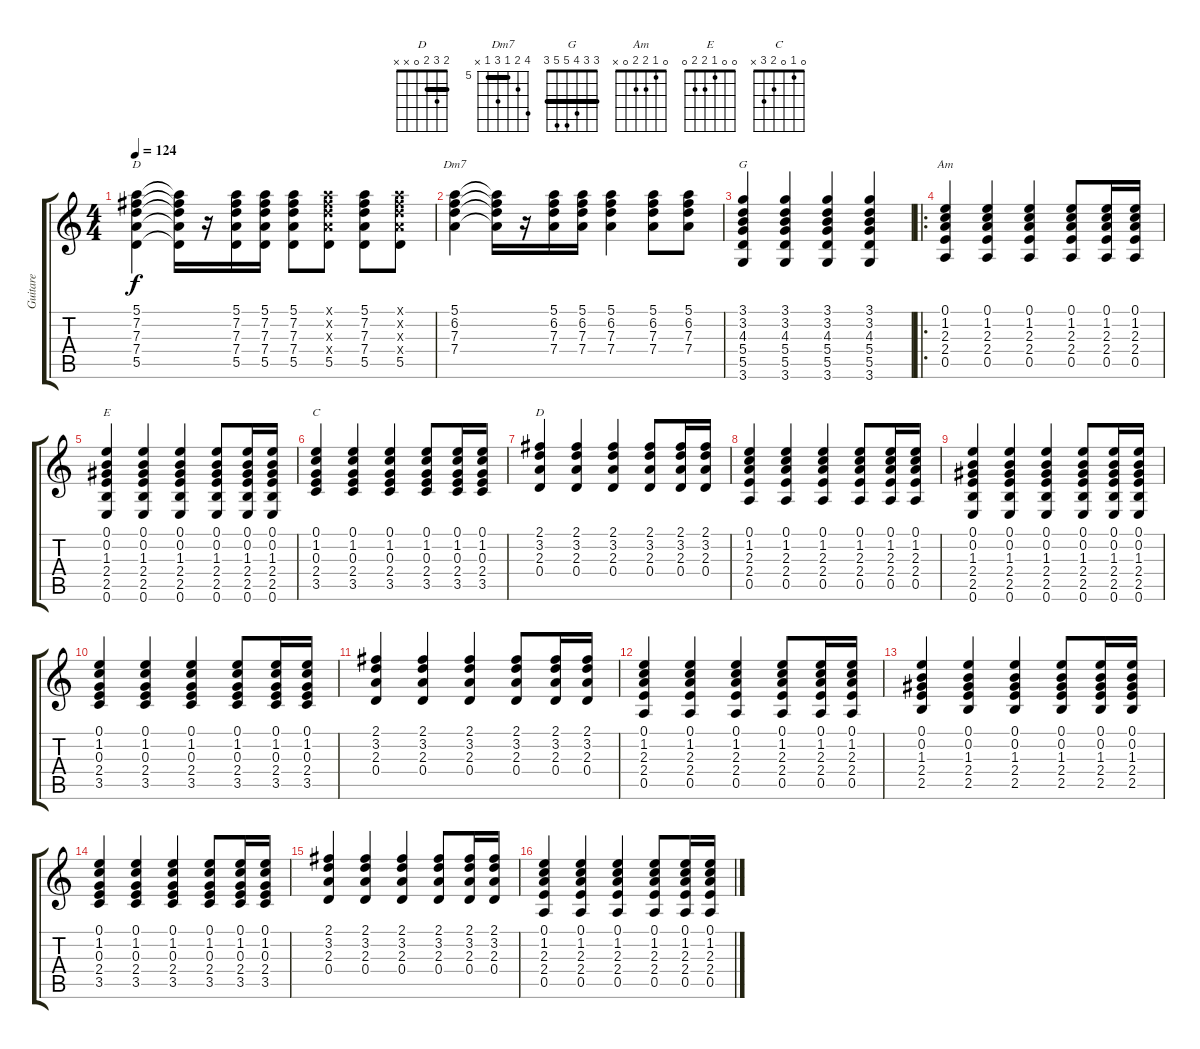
\track ("Guitare" "Guitare") {instrument overdrivenguitar}
\staff {score tabs}
\tuning (E4 B3 G3 D3 A2 E2) {hide}
\chord ("D" 5 7 7 7 5 x) {firstfret 5 barre 5}
\chord ("Dm7" 8 6 5 7 5 x) {firstfret 5 barre 5}
\chord ("G" 3 3 4 5 5 3) {barre 3}
\chord ("Am" 0 1 2 2 0 x)
\chord ("E" 0 0 1 2 2 0)
\chord ("C" 0 1 0 2 3 x)
\chord ("D" 2 3 2 0 x x) {barre 2}
\ts (4 4)
\tempo 124
\clef g2
\ks c
(5.1 7.2 7.3 7.4 5.5).4{ch "D" dy f} (5.1{t} 7.2{t} 7.3{t} 7.4{t} 5.5{t}).16 r.16 (5.1 7.2 7.3 7.4 5.5).16 (5.1 7.2 7.3 7.4 5.5).16 (5.1 7.2 7.3 7.4 5.5).8 (5.1{x} 7.2{x} 7.3{x} 7.4{x} 5.5).8 (5.1 7.2 7.3 7.4 5.5).8 (5.1{x} 7.2{x} 7.3{x} 7.4{x} 5.5).8 |
(5.1 6.2 7.3 7.4).4{ch "Dm7"} (5.1{t} 6.2{t} 7.3{t} 7.4{t}).16 r.16 (5.1 6.2 7.3 7.4).16 (5.1 6.2 7.3 7.4).16 (5.1 6.2 7.3 7.4).4 (5.1 6.2 7.3 7.4).8 (5.1 6.2 7.3 7.4).8 |
(3.1 3.2 4.3 5.4 5.5 3.6).4{ch "G"} (3.1 3.2 4.3 5.4 5.5 3.6).4 (3.1 3.2 4.3 5.4 5.5 3.6).4 (3.1 3.2 4.3 5.4 5.5 3.6).4 |
\ro
(0.1 1.2 2.3 2.4 0.5).4{ch "Am"} (0.1 1.2 2.3 2.4 0.5).4 (0.1 1.2 2.3 2.4 0.5).4 (0.1 1.2 2.3 2.4 0.5).8 (0.1 1.2 2.3 2.4 0.5).16 (0.1 1.2 2.3 2.4 0.5).16 |
(0.1 0.2 1.3 2.4 2.5 0.6).4{ch "E"} (0.1 0.2 1.3 2.4 2.5 0.6).4 (0.1 0.2 1.3 2.4 2.5 0.6).4 (0.1 0.2 1.3 2.4 2.5 0.6).8 (0.1 0.2 1.3 2.4 2.5 0.6).16 (0.1 0.2 1.3 2.4 2.5 0.6).16 |
(0.1 1.2 0.3 2.4 3.5).4{ch "C"} (0.1 1.2 0.3 2.4 3.5).4 (0.1 1.2 0.3 2.4 3.5).4 (0.1 1.2 0.3 2.4 3.5).8 (0.1 1.2 0.3 2.4 3.5).16 (0.1 1.2 0.3 2.4 3.5).16 |
(2.1 3.2 2.3 0.4).4{ch "D"} (2.1 3.2 2.3 0.4).4 (2.1 3.2 2.3 0.4).4 (2.1 3.2 2.3 0.4).8 (2.1 3.2 2.3 0.4).16 (2.1 3.2 2.3 0.4).16 |
(0.1 1.2 2.3 2.4 0.5).4 (0.1 1.2 2.3 2.4 0.5).4 (0.1 1.2 2.3 2.4 0.5).4 (0.1 1.2 2.3 2.4 0.5).8 (0.1 1.2 2.3 2.4 0.5).16 (0.1 1.2 2.3 2.4 0.5).16 |
(0.1 0.2 1.3 2.4 2.5 0.6).4 (0.1 0.2 1.3 2.4 2.5 0.6).4 (0.1 0.2 1.3 2.4 2.5 0.6).4 (0.1 0.2 1.3 2.4 2.5 0.6).8 (0.1 0.2 1.3 2.4 2.5 0.6).16 (0.1 0.2 1.3 2.4 2.5 0.6).16 |
(0.1 1.2 0.3 2.4 3.5).4 (0.1 1.2 0.3 2.4 3.5).4 (0.1 1.2 0.3 2.4 3.5).4 (0.1 1.2 0.3 2.4 3.5).8 (0.1 1.2 0.3 2.4 3.5).16 (0.1 1.2 0.3 2.4 3.5).16 |
(2.1 3.2 2.3 0.4).4 (2.1 3.2 2.3 0.4).4 (2.1 3.2 2.3 0.4).4 (2.1 3.2 2.3 0.4).8 (2.1 3.2 2.3 0.4).16 (2.1 3.2 2.3 0.4).16 |
(0.1 1.2 2.3 2.4 0.5).4 (0.1 1.2 2.3 2.4 0.5).4 (0.1 1.2 2.3 2.4 0.5).4 (0.1 1.2 2.3 2.4 0.5).8 (0.1 1.2 2.3 2.4 0.5).16 (0.1 1.2 2.3 2.4 0.5).16 |
(0.1 0.2 1.3 2.4 2.5).4 (0.1 0.2 1.3 2.4 2.5).4 (0.1 0.2 1.3 2.4 2.5).4 (0.1 0.2 1.3 2.4 2.5).8 (0.1 0.2 1.3 2.4 2.5).16 (0.1 0.2 1.3 2.4 2.5).16 |
(0.1 1.2 0.3 2.4 3.5).4 (0.1 1.2 0.3 2.4 3.5).4 (0.1 1.2 0.3 2.4 3.5).4 (0.1 1.2 0.3 2.4 3.5).8 (0.1 1.2 0.3 2.4 3.5).16 (0.1 1.2 0.3 2.4 3.5).16 |
(2.1 3.2 2.3 0.4).4 (2.1 3.2 2.3 0.4).4 (2.1 3.2 2.3 0.4).4 (2.1 3.2 2.3 0.4).8 (2.1 3.2 2.3 0.4).16 (2.1 3.2 2.3 0.4).16 |
(0.1 1.2 2.3 2.4 0.5).4 (0.1 1.2 2.3 2.4 0.5).4 (0.1 1.2 2.3 2.4 0.5).4 (0.1 1.2 2.3 2.4 0.5).8 (0.1 1.2 2.3 2.4 0.5).16 (0.1 1.2 2.3 2.4 0.5).16
